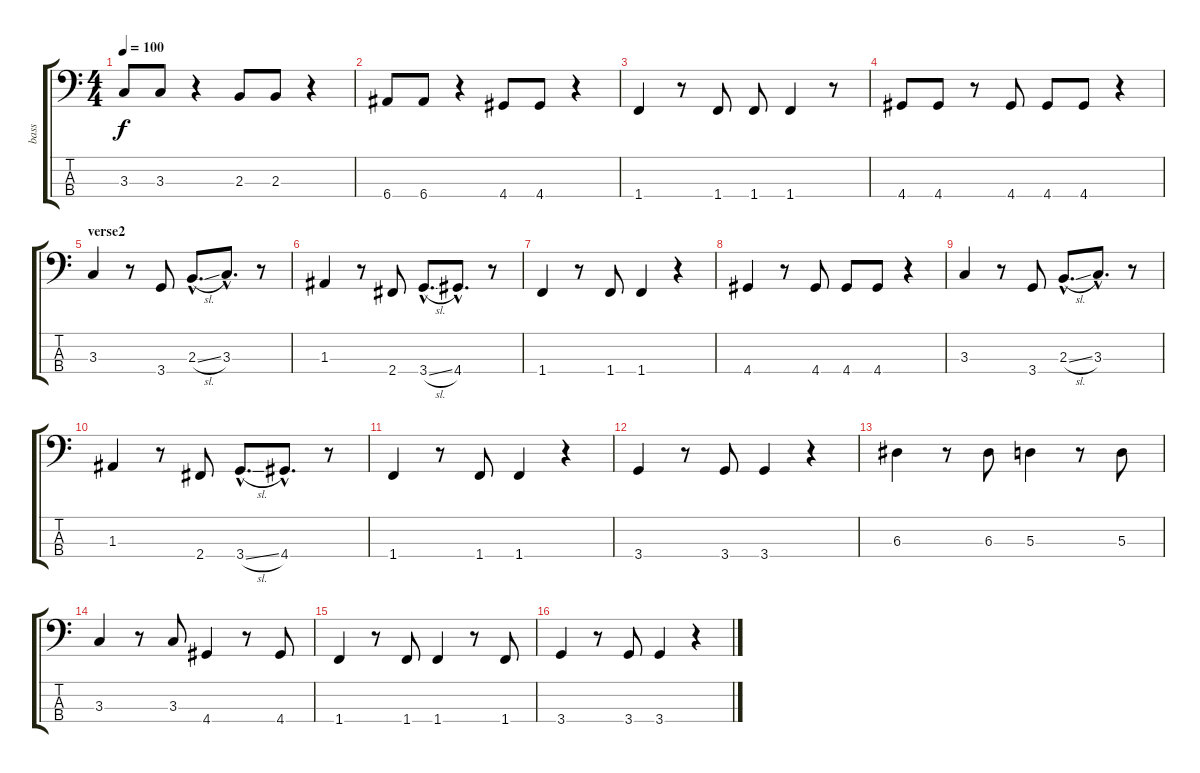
\track ("bass" "bass") {instrument electricbassfinger}
\staff {score tabs}
\tuning (G2 D2 A1 E1) {hide}
\ts (4 4)
\tempo 100
\clef f4
\ks c
3.3.8{dy f} 3.3.8 r.4 2.3.8 2.3.8 r.4 |
6.4.8 6.4.8 r.4 4.4.8 4.4.8 r.4 |
1.4.4 r.8 1.4.8 1.4.8 1.4.4 r.8 |
4.4.8 4.4.8 r.8 4.4.8 4.4.8 4.4.8 r.4 |
\section ("" "verse2")
3.3.4 r.8 3.4.8 2.3{sl hac}.8{d} 3.3{hac}.8{d} r.8 |
1.3.4 r.8 2.4.8 3.4{sl hac}.8{d} 4.4{hac}.8{d} r.8 |
1.4.4 r.8 1.4.8 1.4.4 r.4 |
4.4.4 r.8 4.4.8 4.4.8 4.4.8 r.4 |
3.3.4 r.8 3.4.8 2.3{sl hac}.8{d} 3.3{hac}.8{d} r.8 |
1.3.4 r.8 2.4.8 3.4{sl hac}.8{d} 4.4{hac}.8{d} r.8 |
1.4.4 r.8 1.4.8 1.4.4 r.4 |
3.4.4 r.8 3.4.8 3.4.4 r.4 |
6.3.4 r.8 6.3.8 5.3.4 r.8 5.3.8 |
3.3.4 r.8 3.3.8 4.4.4 r.8 4.4.8 |
1.4.4 r.8 1.4.8 1.4.4 r.8 1.4.8 |
3.4.4 r.8 3.4.8 3.4.4 r.4
